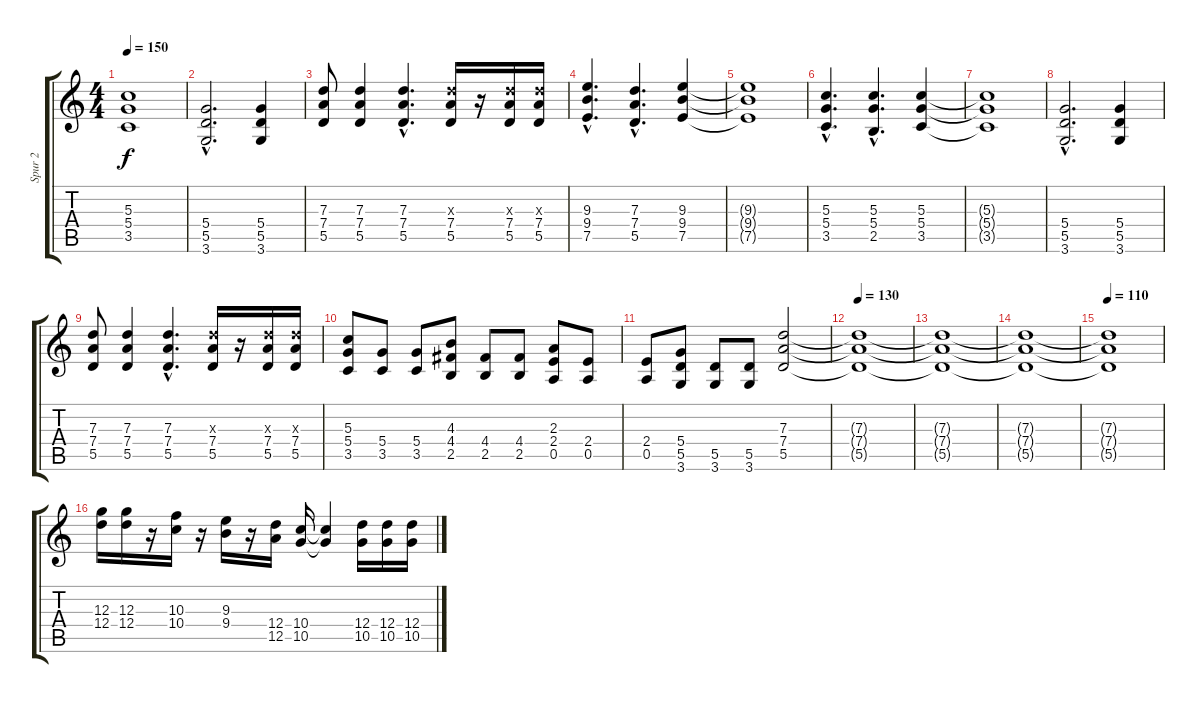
\track ("Spur 2" "Spur 2") {instrument distortionguitar}
\staff {score tabs}
\tuning (E4 B3 G3 D3 A2 E2) {hide}
\ts (4 4)
\tempo 150
\clef g2
\ks c
(5.3{t} 5.4{t} 3.5{t}).1{dy f} |
(5.4{hac} 5.5{hac} 3.6{hac}).2{d} (5.4 5.5 3.6).4 |
(7.3 7.4 5.5).8 (7.3 7.4 5.5).4 (7.3{hac} 7.4{hac} 5.5{hac}).4{d} (7.3{x} 7.4 5.5).16 r.16 (7.3{x} 7.4 5.5).16 (7.3{x} 7.4 5.5).16 |
(9.3{hac} 9.4{hac} 7.5{hac}).4{d} (7.3{hac} 7.4{hac} 5.5{hac}).4{d} (9.3 9.4 7.5).4 |
(9.3{t} 9.4{t} 7.5{t}).1 |
(5.3{hac} 5.4{hac} 3.5{hac}).4{d} (5.3{hac} 5.4{hac} 2.5{hac}).4{d} (5.3 5.4 3.5).4 |
(5.3{t} 5.4{t} 3.5{t}).1 |
(5.4{hac} 5.5{hac} 3.6{hac}).2{d} (5.4 5.5 3.6).4 |
(7.3 7.4 5.5).8 (7.3 7.4 5.5).4 (7.3{hac} 7.4{hac} 5.5{hac}).4{d} (7.3{x} 7.4 5.5).16 r.16 (7.3{x} 7.4 5.5).16 (7.3{x} 7.4 5.5).16 |
(5.3 5.4 3.5).8 (5.4 3.5).8 (5.4 3.5).8 (4.3 4.4 2.5).8 (4.4 2.5).8 (4.4 2.5).8 (2.3 2.4 0.5).8 (2.4 0.5).8 |
(2.4 0.5).8 (5.4 5.5 3.6).8 (5.5 3.6).8 (5.5 3.6).8 (7.3 7.4 5.5).2 |
\tempo 130
(7.3{t} 7.4{t} 5.5{t}).1 |
(7.3{t} 7.4{t} 5.5{t}).1 |
(7.3{t} 7.4{t} 5.5{t}).1 |
\tempo 110
(7.3{t} 7.4{t} 5.5{t}).1 |
(12.3 12.4).16 (12.3 12.4).16 r.16 (10.3 10.4).16 r.16 (9.3 9.4).16 r.16 (12.4 12.5).16 (10.4 10.5).16 (10.4{t} 10.5{t}).4 (12.4 10.5).16 (12.4 10.5).16 (12.4 10.5).16
